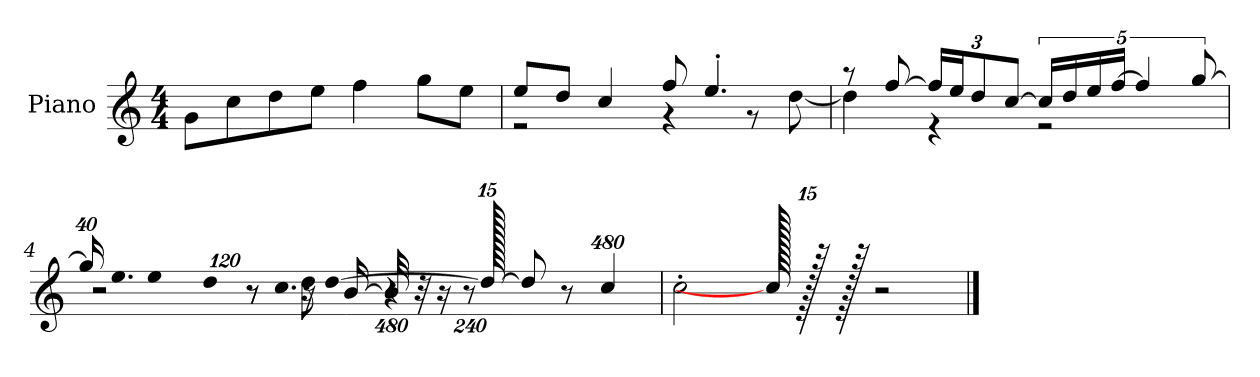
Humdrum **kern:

**kern
*part1
*staff1
*I"Piano
*I'P-no
*clefG2
*k[]
*M4/4
*MM90
=1
8g\L
8cc\
8dd\
8ee\J
4ff\
8gg\L
8ee\J
=2
*^
8ee/L	2r
8dd/J	.
4cc/	.
8ff/	4r
4.ee'/	.
.	8r
.	[8dd\
=3	=3
8r	4dd\]
[8ff/	.
*Xbrackettup	*
24ff/LL]	4r
24ee/J	.
12dd/	.
[12cc/J	.
*brackettup	*
20cc/LL]	2r
20dd/	.
20ee/	.
[20ff/JJ	.
5ff/]	.
[10gg/	.
*v	*v
!!LO:LB:g=z
=4
*Xbrackettup
!LO:N:vis=32
*^
*	*^
640%23gg/KLL]	1920ryy	1920ryy
.	2r	2r
!LO:N:vis=16.	!	!
960%103ee/	.	.
!LO:N:vis=16	!	!
1920%137ee/	.	.
!LO:N:vis=16	!	!
1920%137dd/	.	.
!LO:N:vis=16.	!	!
960%103cc/	.	.
[384%41dd/J	.	.
1920dd/_	.	.
8dd/]	8r	8r
8r	8dd\	16r
.	.	[16b/
[1920%479cc/	1920%479r	32b/]
.	.	32r
.	.	16r
.	.	1920%239r
*v	*v	*v
=5
2cc'\
1920cc/]
1920r
1920r
2r
==
*-
